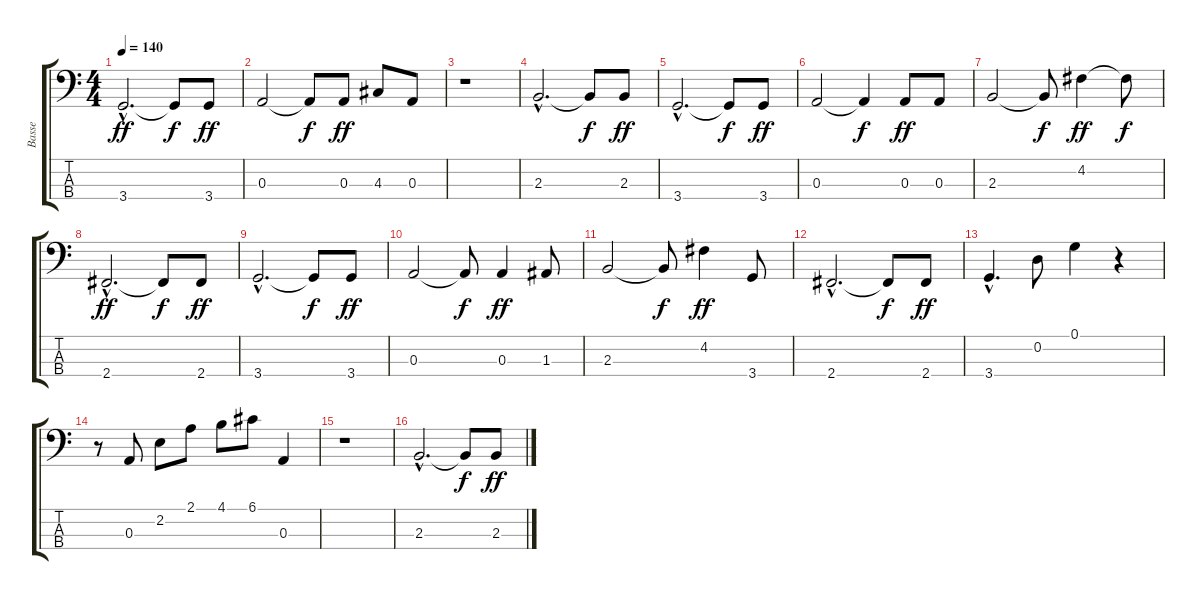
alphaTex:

\track ("Basse" "Basse") {instrument electricbassfinger}
\staff {score tabs}
\tuning (G2 D2 A1 E1) {hide}
\ts (4 4)
\tempo 140
\clef f4
\ks c
3.4{hac}.2{d dy ff} 3.4{t}.8{dy f} 3.4.8{dy ff} |
0.3.2 0.3{t}.8{dy f} 0.3.8{dy ff} 4.3.8 0.3.8 |
r.1 |
2.3{hac}.2{d} 2.3{t}.8{dy f} 2.3.8{dy ff} |
3.4{hac}.2{d} 3.4{t}.8{dy f} 3.4.8{dy ff} |
0.3.2 0.3{t}.4{dy f} 0.3.8{dy ff} 0.3.8 |
2.3.2 2.3{t}.8{dy f} 4.2.4{dy ff} 4.2{t}.8{dy f} |
2.4{hac}.2{d dy ff} 2.4{t}.8{dy f} 2.4.8{dy ff} |
3.4{hac}.2{d} 3.4{t}.8{dy f} 3.4.8{dy ff} |
0.3.2 0.3{t}.8{dy f} 0.3.4{dy ff} 1.3.8 |
2.3.2 2.3{t}.8{dy f} 4.2.4{dy ff} 3.4.8 |
2.4{hac}.2{d} 2.4{t}.8{dy f} 2.4.8{dy ff} |
3.4{hac}.4{d} 0.2.8 0.1.4 r.4 |
r.8 0.3.8 2.2.8 2.1.8 4.1.8 6.1.8 0.3.4 |
r.1 |
2.3{hac}.2{d} 2.3{t}.8{dy f} 2.3.8{dy ff}
